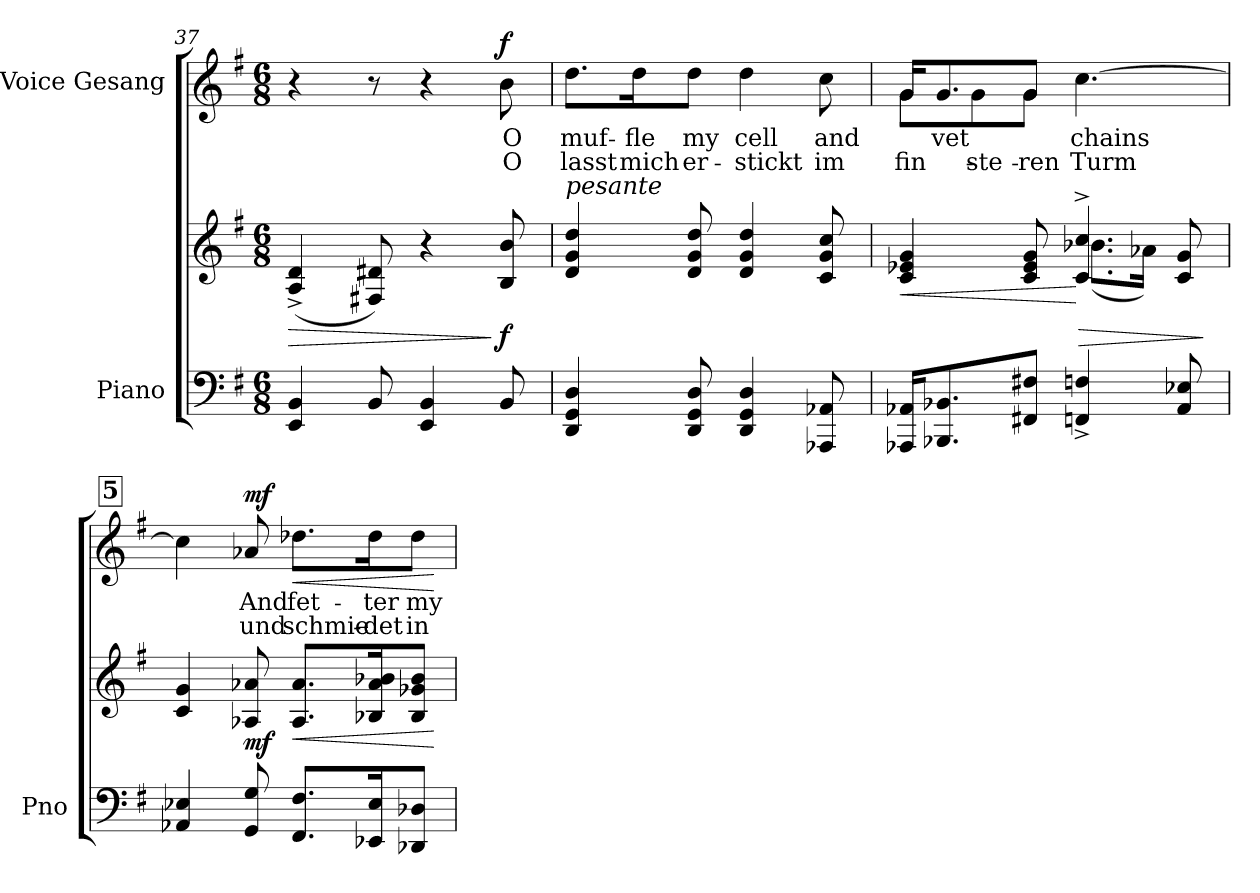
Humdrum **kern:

**kern	**kern	**dynam	**kern	**text	**text	**dynam
*part2	*part2	*part2	*part1	*part1	*part1	*part1
*staff3	*staff2	*staff2/3	*staff1	*staff1	*staff1	*staff1
*I"Piano	*	*	*I"Voice Gesang	*	*	*
*I'Pno	*	*	*	*	*	*
*clefF4	*clefG2	*	*clefG2	*	*	*
*k[f#]	*k[f#]	*	*k[f#]	*	*	*
*M6/8	*M6/8	*	*M6/8	*	*	*
=37	=37	=37	=37	=37	=37	=37
!	!	!LO:HP:b	!	!	!	!
4EE/ 4BB/	(>4A/^> 4d/^>	>	4r	.	.	.
8BB/	8F#X/ 8d#X/)	.	8r	.	.	.
4EE/ 4BB/	4r	.	4r	.	.	.
!	!	!LO:DY:n=1:b	!	!	!	!LO:DY:a
8BB/	8B/ 8b/	] f	8b\	O	O	f
=38	=38	=38	=38	=38	=38	=38
!	!LO:TX:i:t=pesante	!	!	!	!	!
4DD/ 4GG/ 4D/	4d/ 4g/ 4dd/	.	8.dd\L	muf-	lasst	.
.	.	.	16dd\K	-fle	mich	.
8DD/ 8GG/ 8D/	8d/ 8g/ 8dd/	.	8dd\J	my	er-	.
4DD/ 4GG/ 4D/	4d/ 4g/ 4dd/	.	4dd\	cell	-stickt	.
8AAA-X/ 8AA-X/	8c/ 8g/ 8cc/	.	8cc\	and	im	.
=39	=39	=39	=39	=39	=39	=39
!	!	!LO:HP:b	!	!	!	!
*	*^	*	*^	*	*	*
16AAA-X/ 16AA-X/KL	4c/ 4e-X/ 4g/	4.ryy	<	16g/KL	8g!\L	.	fin-	.
8.BBB-X/ 8.BB-X/	.	.	.	8.g/	.	-vet	.	.
.	.	.	.	.	8g!\	.	-ste-	.
8FF#X/ 8F#X/J	8c/ 8e-/ 8g/	.	.	8g/J	8gJ	.	-ren	.
!	!	!	!LO:HP:n=1:b	!	!	!	!	!
4FFn/^ 4Fn/^	4.c/^ 4.cc/^	(>8.b-X\L	[ >	[4.cc\	4.ryy	chains	Turm	.
.	.	16a-X\Jk)	.	.	.	.	.	.
8AA-/ 8E-X/	.	8c/ 8g/	.	.	.	.	.	.
*	*v	*v	*	*	*	*	*	*
*	*	*	*v	*v	*	*	*
.	.	]	.	.	.	.
!!LO:REH:place=s1:a:B:fs=14:t=5
=40	=40	=40	=40	=40	=40	=40
4AA-X/ 4E-X/	4c/ 4g/	.	4cc\]	.	.	.
!	!	!LO:DY:b	!	!	!	!LO:DY:a
8GG/ 8G/	8A-X/ 8a-X/	mf	8a-X/	And	und	mf
!	!	!LO:HP:b	!	!	!	!LO:HP:b
8.FF#/ 8.F#/L	8.A-/ 8.a-/L	<	8.dd-X\L	fet-	schmie-	<
16EE-X/ 16E-/K	16B-X/ 16a-/ 16b-X/K	.	16dd-\K	-ter	-det	.
8DD-X/ 8D-X/J	8B-/ 8g-X/ 8b-/J	.	8dd-\J	my	in	.
.	.	[	.	.	.	[
=	=	=	=	=	=	=
*-	*-	*-	*-	*-	*-	*-
